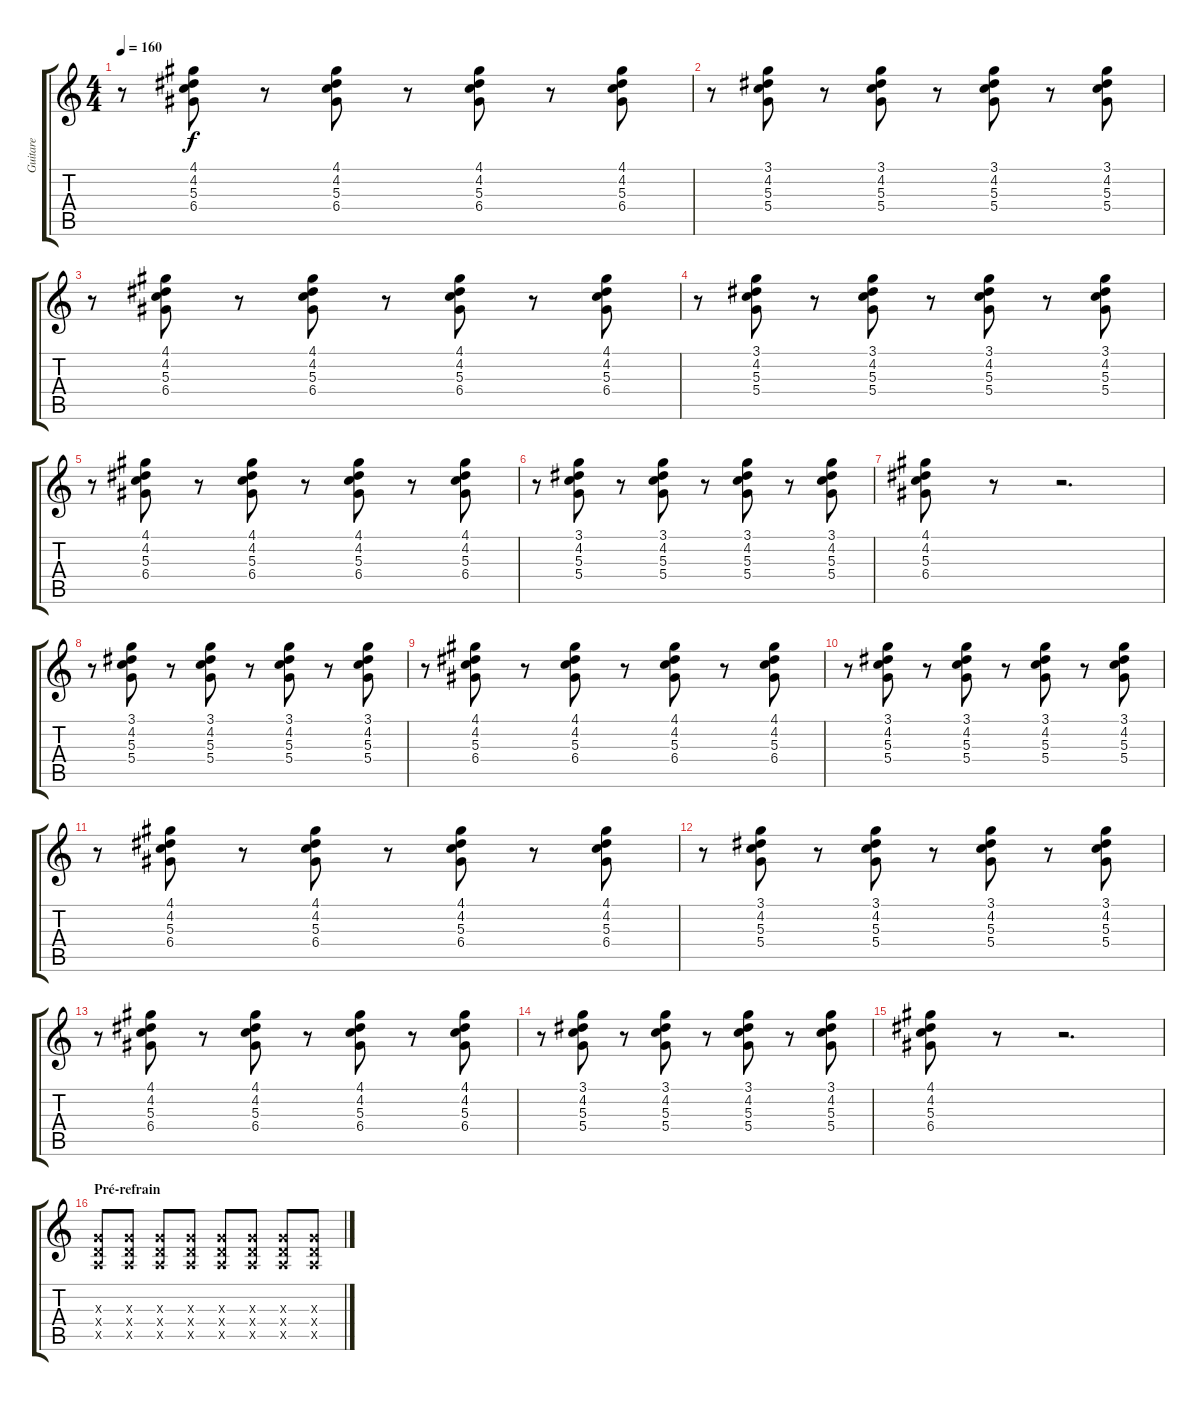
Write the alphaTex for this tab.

\track ("Guitare" "Guitare") {instrument overdrivenguitar}
\staff {score tabs}
\tuning (E4 B3 G3 D3 A2 E2) {hide}
\ts (4 4)
\tempo 160
\clef g2
\ks c
r.8{dy f} (4.1 4.2 5.3 6.4).8 r.8 (4.1 4.2 5.3 6.4).8 r.8 (4.1 4.2 5.3 6.4).8 r.8 (4.1 4.2 5.3 6.4).8 |
r.8 (3.1 4.2 5.3 5.4).8 r.8 (3.1 4.2 5.3 5.4).8 r.8 (3.1 4.2 5.3 5.4).8 r.8 (3.1 4.2 5.3 5.4).8 |
r.8 (4.1 4.2 5.3 6.4).8 r.8 (4.1 4.2 5.3 6.4).8 r.8 (4.1 4.2 5.3 6.4).8 r.8 (4.1 4.2 5.3 6.4).8 |
r.8 (3.1 4.2 5.3 5.4).8 r.8 (3.1 4.2 5.3 5.4).8 r.8 (3.1 4.2 5.3 5.4).8 r.8 (3.1 4.2 5.3 5.4).8 |
r.8 (4.1 4.2 5.3 6.4).8 r.8 (4.1 4.2 5.3 6.4).8 r.8 (4.1 4.2 5.3 6.4).8 r.8 (4.1 4.2 5.3 6.4).8 |
r.8 (3.1 4.2 5.3 5.4).8 r.8 (3.1 4.2 5.3 5.4).8 r.8 (3.1 4.2 5.3 5.4).8 r.8 (3.1 4.2 5.3 5.4).8 |
(4.1 4.2 5.3 6.4).8 r.8 r.2{d} |
r.8 (3.1 4.2 5.3 5.4).8 r.8 (3.1 4.2 5.3 5.4).8 r.8 (3.1 4.2 5.3 5.4).8 r.8 (3.1 4.2 5.3 5.4).8 |
r.8 (4.1 4.2 5.3 6.4).8 r.8 (4.1 4.2 5.3 6.4).8 r.8 (4.1 4.2 5.3 6.4).8 r.8 (4.1 4.2 5.3 6.4).8 |
r.8 (3.1 4.2 5.3 5.4).8 r.8 (3.1 4.2 5.3 5.4).8 r.8 (3.1 4.2 5.3 5.4).8 r.8 (3.1 4.2 5.3 5.4).8 |
r.8 (4.1 4.2 5.3 6.4).8 r.8 (4.1 4.2 5.3 6.4).8 r.8 (4.1 4.2 5.3 6.4).8 r.8 (4.1 4.2 5.3 6.4).8 |
r.8 (3.1 4.2 5.3 5.4).8 r.8 (3.1 4.2 5.3 5.4).8 r.8 (3.1 4.2 5.3 5.4).8 r.8 (3.1 4.2 5.3 5.4).8 |
r.8 (4.1 4.2 5.3 6.4).8 r.8 (4.1 4.2 5.3 6.4).8 r.8 (4.1 4.2 5.3 6.4).8 r.8 (4.1 4.2 5.3 6.4).8 |
r.8 (3.1 4.2 5.3 5.4).8 r.8 (3.1 4.2 5.3 5.4).8 r.8 (3.1 4.2 5.3 5.4).8 r.8 (3.1 4.2 5.3 5.4).8 |
(4.1 4.2 5.3 6.4).8 r.8 r.2{d} |
\section ("" "Pré-refrain")
(0.3{x} 0.4{x} 0.5{x}).8 (0.3{x} 0.4{x} 0.5{x}).8 (0.3{x} 0.4{x} 0.5{x}).8 (0.3{x} 0.4{x} 0.5{x}).8 (0.3{x} 0.4{x} 0.5{x}).8 (0.3{x} 0.4{x} 0.5{x}).8 (0.3{x} 0.4{x} 0.5{x}).8 (0.3{x} 0.4{x} 0.5{x}).8
